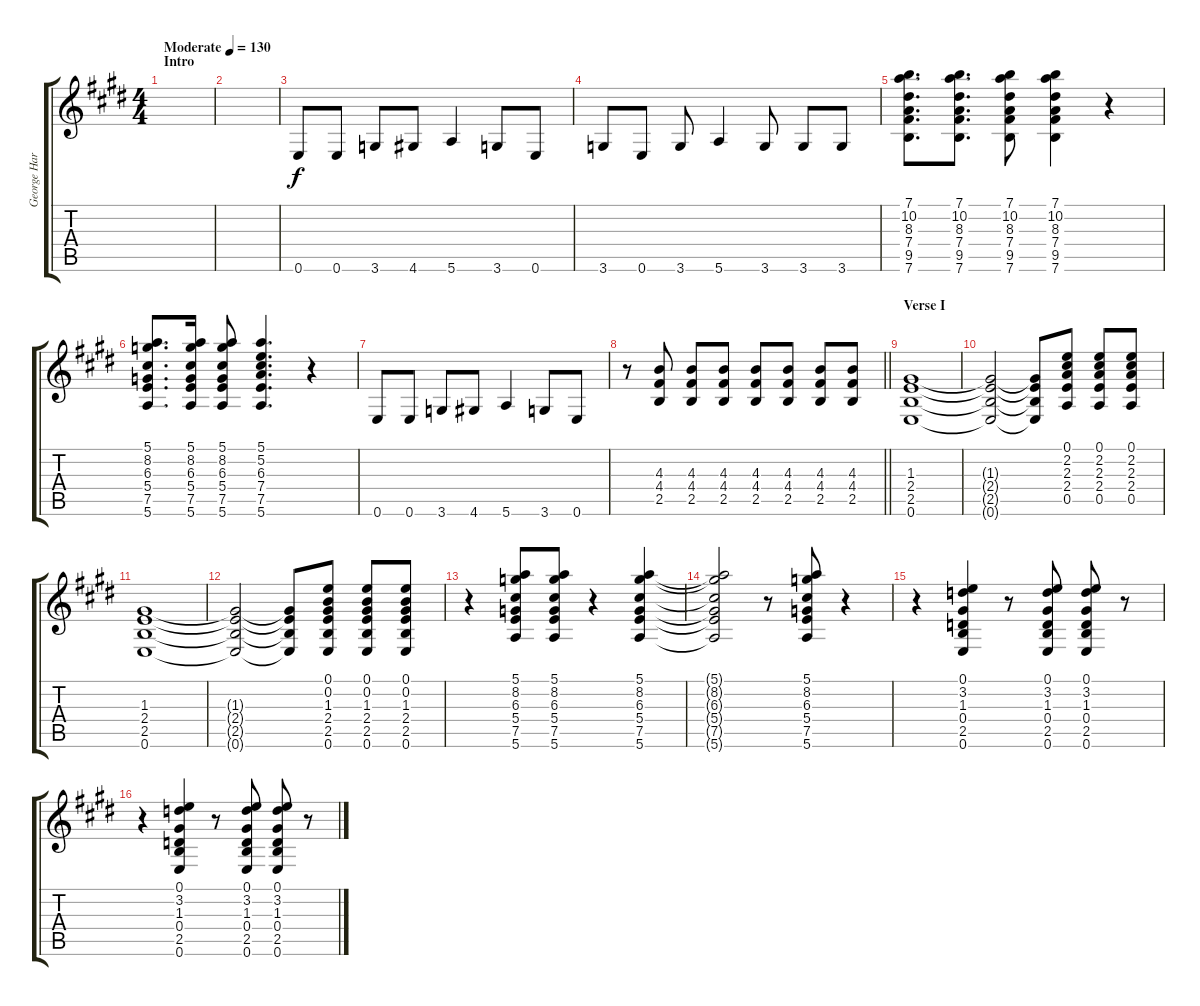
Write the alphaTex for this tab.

\track ("George Harrison Guitar" "George Har") {instrument overdrivenguitar}
\staff {score tabs}
\tuning (E4 B3 G3 D3 A2 E2) {hide}
\ts (4 4)
\section ("" "Intro")
\tempo (130 "Moderate")
\clef g2
\ks e
|
|
0.6.8 0.6.8 3.6.8 4.6.8 5.6.4 3.6.8 0.6.8 |
3.6.8 0.6.8 3.6.8 5.6.4 3.6.8 3.6.8 3.6.8 |
(7.1 10.2 8.3 7.4 9.5 7.6).8{d} (7.1 10.2 8.3 7.4 9.5 7.6).8{d} (7.1 10.2 8.3 7.4 9.5 7.6).8 (7.1 10.2 8.3 7.4 9.5 7.6).4 r.4 |
(5.1 8.2 6.3 5.4 7.5 5.6).8{d} (5.1 8.2 6.3 5.4 7.5 5.6).16 (5.1 8.2 6.3 5.4 7.5 5.6).8 (5.1 5.2 6.3 7.4 7.5 5.6).4{d} r.4 |
0.6.8 0.6.8 3.6.8 4.6.8 5.6.4 3.6.8 0.6.8 |
\barLineRight lightlight
r.8 (4.3 4.4 2.5).8 (4.3 4.4 2.5).8 (4.3 4.4 2.5).8 (4.3 4.4 2.5).8 (4.3 4.4 2.5).8 (4.3 4.4 2.5).8 (4.3 4.4 2.5).8 |
\section ("" "Verse I")
(1.3 2.4 2.5 0.6).1 |
(1.3{t} 2.4{t} 2.5{t} 0.6{t}).2 (1.3{t} 2.4{t} 2.5{t} 0.6{t}).8 (0.1 2.2 2.3 2.4 0.5).8 (0.1 2.2 2.3 2.4 0.5).8 (0.1 2.2 2.3 2.4 0.5).8 |
(1.3 2.4 2.5 0.6).1 |
(1.3{t} 2.4{t} 2.5{t} 0.6{t}).2 (1.3{t} 2.4{t} 2.5{t} 0.6{t}).8 (0.1 0.2 1.3 2.4 2.5 0.6).8 (0.1 0.2 1.3 2.4 2.5 0.6).8 (0.1 0.2 1.3 2.4 2.5 0.6).8 |
r.4 (5.1 8.2 6.3 5.4 7.5 5.6).8 (5.1 8.2 6.3 5.4 7.5 5.6).8 r.4 (5.1 8.2 6.3 5.4 7.5 5.6).4 |
(5.1{t} 8.2{t} 6.3{t} 5.4{t} 7.5{t} 5.6{t}).2 r.8 (5.1 8.2 6.3 5.4 7.5 5.6).8 r.4 |
r.4 (0.1 3.2 1.3 0.4 2.5 0.6).4 r.8 (0.1 3.2 1.3 0.4 2.5 0.6).8 (0.1 3.2 1.3 0.4 2.5 0.6).8 r.8 |
r.4 (0.1 3.2 1.3 0.4 2.5 0.6).4 r.8 (0.1 3.2 1.3 0.4 2.5 0.6).8 (0.1 3.2 1.3 0.4 2.5 0.6).8 r.8
